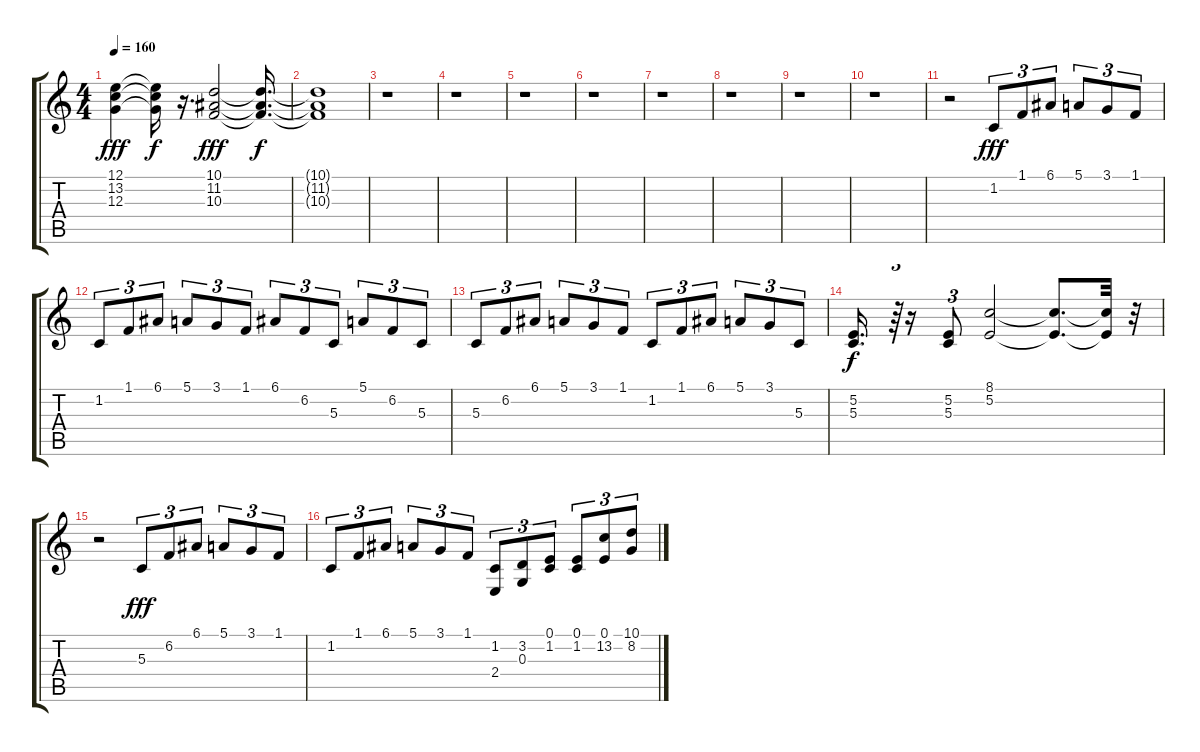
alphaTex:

\track "" {instrument stringensemble1}
\staff {score tabs}
\tuning (E4 B3 G3 D3 A2 E2) {hide}
\ts (4 4)
\tempo 160
\clef g2
\ks c
(12.1 13.2 12.3).4{dy fff} (12.1{t} 13.2{t} 12.3{t}).16{dy f} r.16{d} (10.1 11.2 10.3).2{dy fff} (10.1{t} 11.2{t} 10.3{t}).16{d dy f} |
(10.1{t} 11.2{t} 10.3{t}).1 |
r.1 |
r.1 |
r.1 |
r.1 |
r.1 |
r.1 |
r.1 |
r.1 |
r.2 1.2.8{tu (3 2) dy fff} 1.1.8{tu (3 2)} 6.1.8{tu (3 2)} 5.1.8{tu (3 2)} 3.1.8{tu (3 2)} 1.1.8{tu (3 2)} |
1.2.8{tu (3 2)} 1.1.8{tu (3 2)} 6.1.8{tu (3 2)} 5.1.8{tu (3 2)} 3.1.8{tu (3 2)} 1.1.8{tu (3 2)} 6.1.8{tu (3 2)} 6.2.8{tu (3 2)} 5.3.8{tu (3 2)} 5.1.8{tu (3 2)} 6.2.8{tu (3 2)} 5.3.8{tu (3 2)} |
5.3.8{tu (3 2)} 6.2.8{tu (3 2)} 6.1.8{tu (3 2)} 5.1.8{tu (3 2)} 3.1.8{tu (3 2)} 1.1.8{tu (3 2)} 1.2.8{tu (3 2)} 1.1.8{tu (3 2)} 6.1.8{tu (3 2)} 5.1.8{tu (3 2)} 3.1.8{tu (3 2)} 5.3.8{tu (3 2)} |
(5.2 5.3).16{d dy f} r.64{tu (3 2)} r.16 (5.2 5.3).8{tu (3 2)} (8.1 5.2).2 (8.1{t} 5.2{t}).8{d} (8.1{t} 5.2{t}).32 r.32 |
r.2 5.3.8{tu (3 2) dy fff} 6.2.8{tu (3 2)} 6.1.8{tu (3 2)} 5.1.8{tu (3 2)} 3.1.8{tu (3 2)} 1.1.8{tu (3 2)} |
1.2.8{tu (3 2)} 1.1.8{tu (3 2)} 6.1.8{tu (3 2)} 5.1.8{tu (3 2)} 3.1.8{tu (3 2)} 1.1.8{tu (3 2)} (1.2 2.4).8{tu (3 2)} (3.2 0.3).8{tu (3 2)} (0.1 1.2).8{tu (3 2)} (0.1 1.2).8{tu (3 2)} (0.1 13.2).8{tu (3 2)} (10.1 8.2).8{tu (3 2)}
